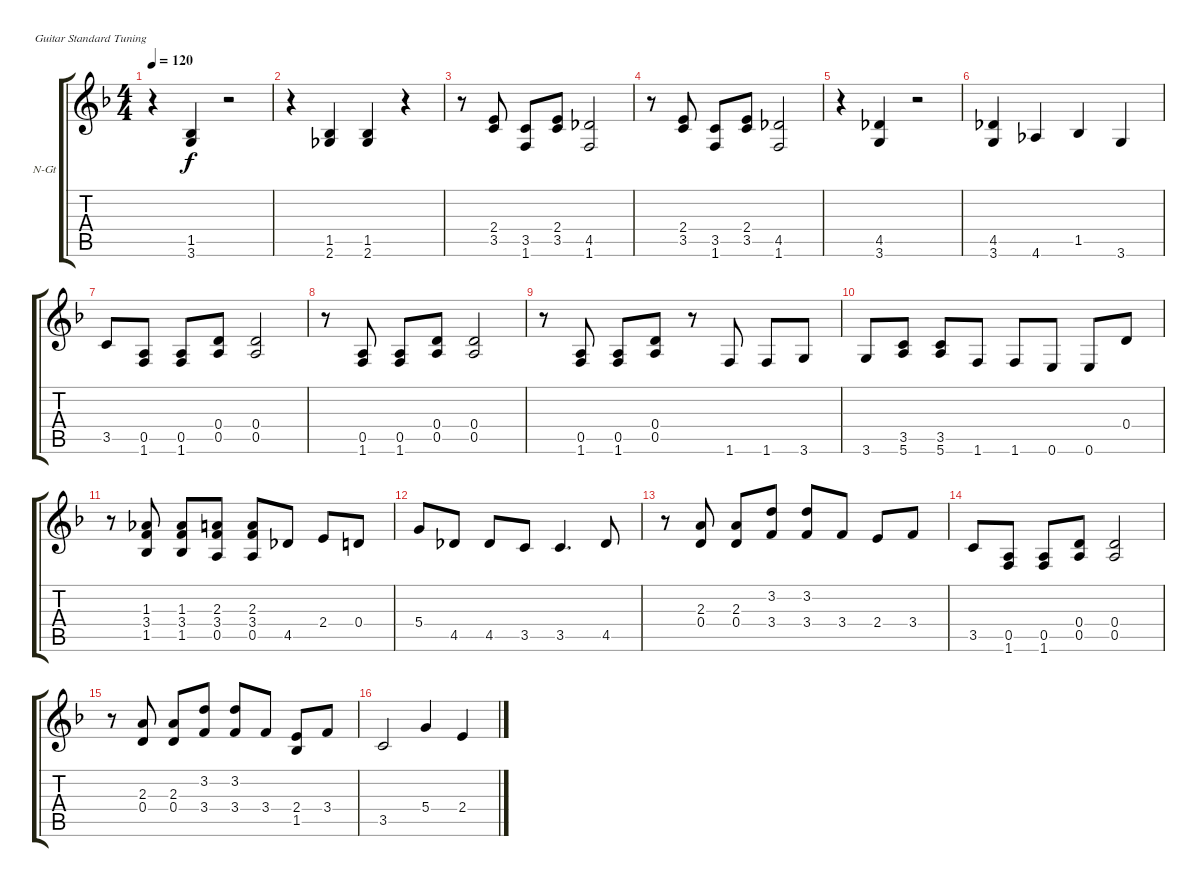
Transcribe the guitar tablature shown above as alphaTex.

\bracketExtendMode groupsimilarinstruments
\firstSystemTrackNameOrientation horizontal
\otherSystemsTrackNameOrientation horizontal
\track ("Fingerstyle Guitar" "N-Gt") {instrument acousticguitarnylon}
\staff {score tabs}
\tuning (E4 B3 G3 D3 A2 E2)
\ts (4 4)
\tempo 120
\clef g2
\ks f
r.4{dy f} (1.5 3.6).4 r.2 |
r.4 (1.5 2.6).4 (1.5 2.6).4 r.4 |
r.8 (2.4 3.5).8 (3.5 1.6).8 (2.4 3.5).8 (4.5 1.6).2 |
r.8 (2.4 3.5).8 (3.5 1.6).8 (2.4 3.5).8 (4.5 1.6).2 |
r.4 (4.5 3.6).4 r.2 |
(4.5 3.6).4 4.6.4 1.5.4 3.6.4 |
3.5.8 (0.5 1.6).8 (0.5 1.6).8 (0.4 0.5).8 (0.4 0.5).2 |
r.8 (0.5 1.6).8 (0.5 1.6).8 (0.4 0.5).8 (0.4 0.5).2 |
r.8 (0.5 1.6).8 (0.5 1.6).8 (0.4 0.5).8 r.8 1.6.8 1.6.8 3.6.8 |
3.6.8 (3.5 5.6).8 (3.5 5.6).8 1.6.8 1.6.8 0.6.8 0.6.8 0.4.8 |
r.8 (1.3 3.4 1.5).8 (1.3 3.4 1.5).8 (2.3 3.4 0.5).8 (2.3 3.4 0.5).8 4.5.8 2.4.8 0.4.8 |
5.4.8 4.5.8 4.5.8 3.5.8 3.5.4{d} 4.5.8 |
r.8 (2.3 0.4).8 (2.3 0.4).8 (3.2 3.4).8 (3.2 3.4).8 3.4.8 2.4.8 3.4.8 |
3.5.8 (0.5 1.6).8 (0.5 1.6).8 (0.4 0.5).8 (0.4 0.5).2 |
r.8 (2.3 0.4).8 (2.3 0.4).8 (3.2 3.4).8 (3.2 3.4).8 3.4.8 (2.4 1.5).8 3.4.8 |
3.5.2 5.4.4 2.4.4
